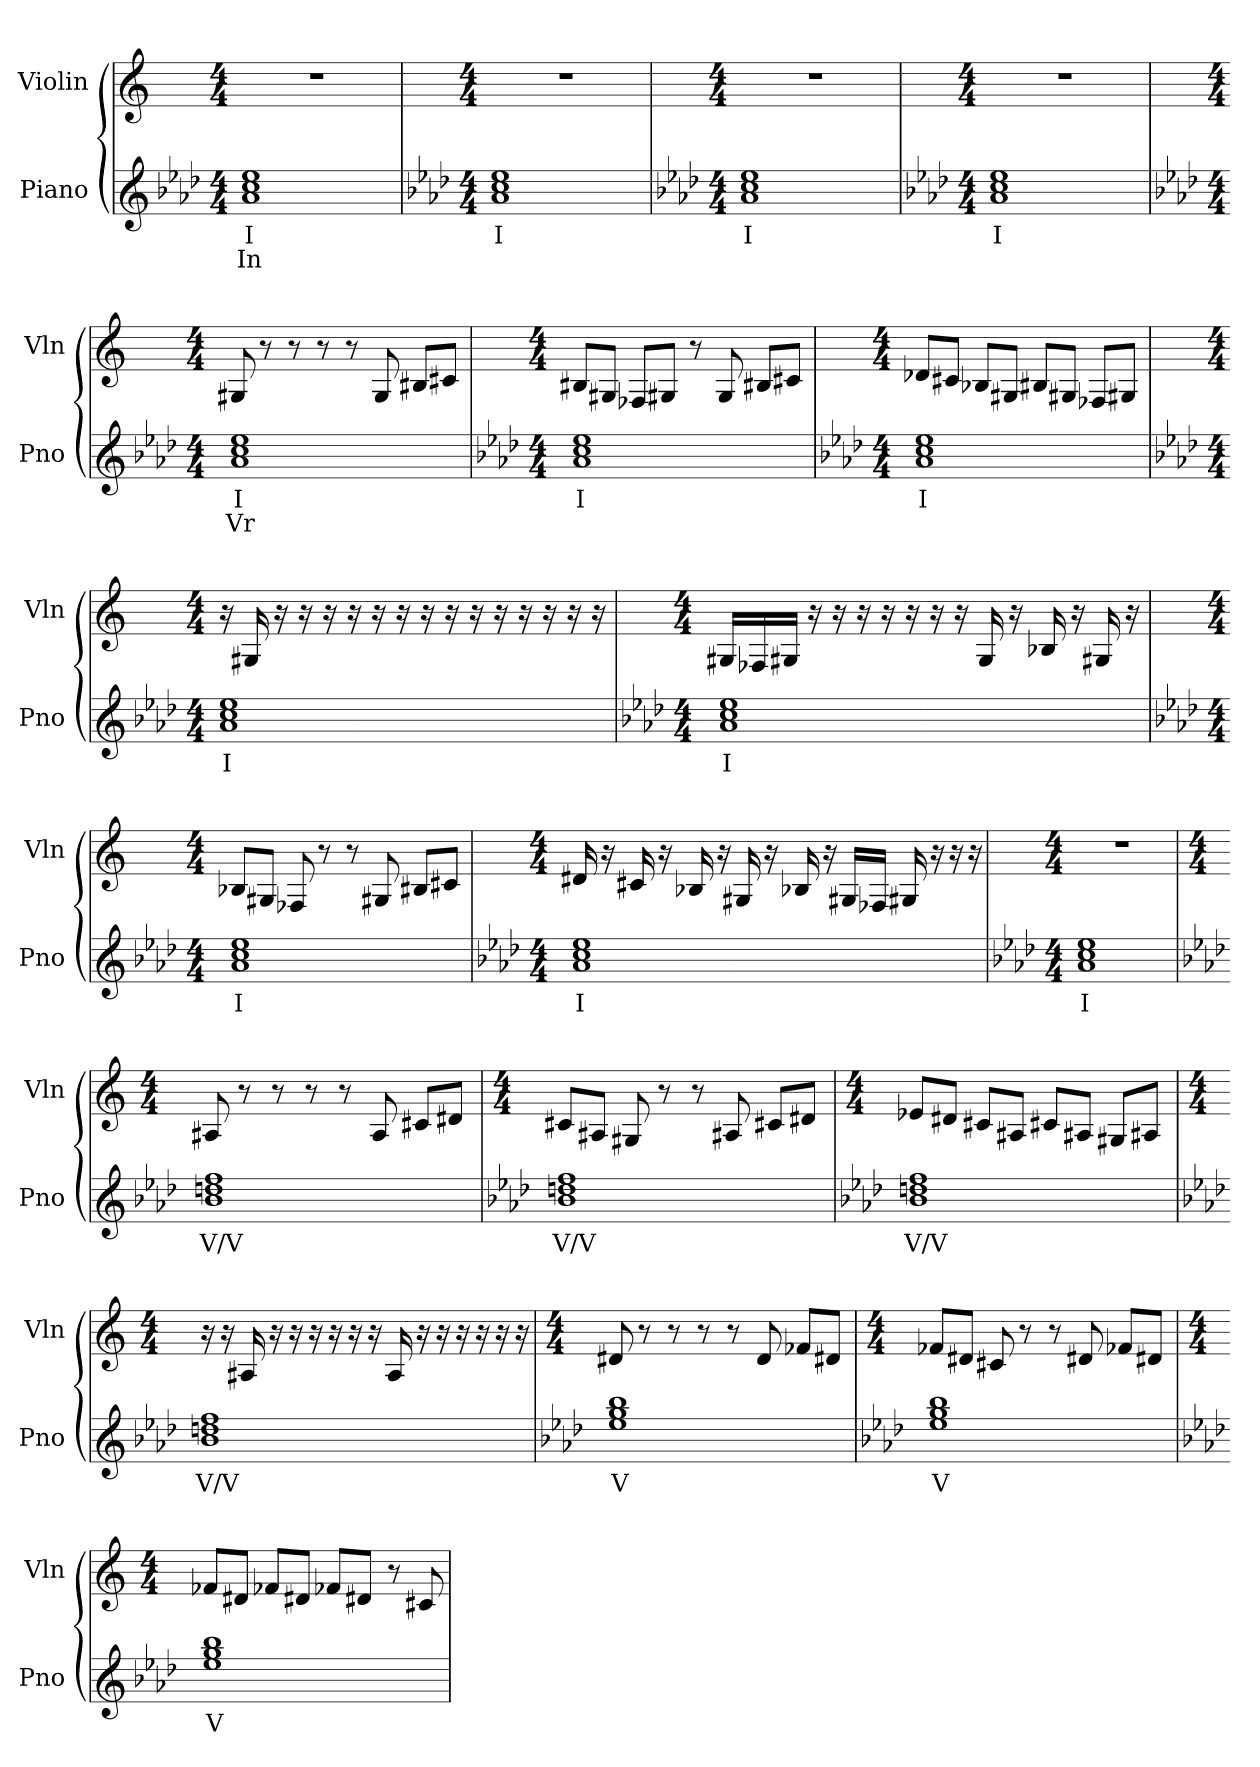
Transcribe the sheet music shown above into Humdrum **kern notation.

**kern	**text	**text	**kern
*part2	*part2	*part2	*part1
*staff2	*staff2	*staff2	*staff1
*I"Piano	*	*	*I"Violin
*I'Pno	*	*	*I'Vln
*k[b-e-a-d-]	*	*	*
*A-:	*	*	*
*M4/4	*	*	*M4/4
=	=	=	=
1a- 1cc 1ee-	I	In	1r
=	=	=	=
*k[b-e-a-d-]	*	*	*
*A-:	*	*	*
*M4/4	*	*	*M4/4
1a- 1cc 1ee-	I	.	1r
=	=	=	=
*k[b-e-a-d-]	*	*	*
*A-:	*	*	*
*M4/4	*	*	*M4/4
1a- 1cc 1ee-	I	.	1r
=	=	=	=
*k[b-e-a-d-]	*	*	*
*A-:	*	*	*
*M4/4	*	*	*M4/4
1a- 1cc 1ee-	I	.	1r
=	=	=	=
*k[b-e-a-d-]	*	*	*
*A-:	*	*	*
*M4/4	*	*	*M4/4
1a- 1cc 1ee-	I	Vr	8G#X
.	.	.	8r
.	.	.	8r
.	.	.	8r
.	.	.	8r
.	.	.	8G#
.	.	.	8B#XL
.	.	.	8c#XJ
=	=	=	=
*k[b-e-a-d-]	*	*	*
*A-:	*	*	*
*M4/4	*	*	*M4/4
1a- 1cc 1ee-	I	.	8B#XL
.	.	.	8G#XJ
.	.	.	8F-XL
.	.	.	8G#XJ
.	.	.	8r
.	.	.	8G#
.	.	.	8B#XL
.	.	.	8c#XJ
=	=	=	=
*k[b-e-a-d-]	*	*	*
*A-:	*	*	*
*M4/4	*	*	*M4/4
1a- 1cc 1ee-	I	.	8d-XL
.	.	.	8c#XJ
.	.	.	8B-XL
.	.	.	8G#XJ
.	.	.	8B#XL
.	.	.	8G#XJ
.	.	.	8F-XL
.	.	.	8G#XJ
=	=	=	=
*k[b-e-a-d-]	*	*	*
*A-:	*	*	*
*M4/4	*	*	*M4/4
1a- 1cc 1ee-	I	.	16r
.	.	.	16G#X
.	.	.	16r
.	.	.	16r
.	.	.	16r
.	.	.	16r
.	.	.	16r
.	.	.	16r
.	.	.	16r
.	.	.	16r
.	.	.	16r
.	.	.	16r
.	.	.	16r
.	.	.	16r
.	.	.	16r
.	.	.	16r
=	=	=	=
*k[b-e-a-d-]	*	*	*
*A-:	*	*	*
*M4/4	*	*	*M4/4
1a- 1cc 1ee-	I	.	16G#XLL
.	.	.	16F-X
.	.	.	16G#XJJ
.	.	.	16r
.	.	.	16r
.	.	.	16r
.	.	.	16r
.	.	.	16r
.	.	.	16r
.	.	.	16r
.	.	.	16G#
.	.	.	16r
.	.	.	16B-X
.	.	.	16r
.	.	.	16G#X
.	.	.	16r
=	=	=	=
*k[b-e-a-d-]	*	*	*
*A-:	*	*	*
*M4/4	*	*	*M4/4
1a- 1cc 1ee-	I	.	8B-XL
.	.	.	8G#XJ
.	.	.	8F-X
.	.	.	8r
.	.	.	8r
.	.	.	8G#X
.	.	.	8B#XL
.	.	.	8c#XJ
=	=	=	=
*k[b-e-a-d-]	*	*	*
*A-:	*	*	*
*M4/4	*	*	*M4/4
1a- 1cc 1ee-	I	.	16d#X
.	.	.	16r
.	.	.	16c#X
.	.	.	16r
.	.	.	16B-X
.	.	.	16r
.	.	.	16G#X
.	.	.	16r
.	.	.	16B-X
.	.	.	16r
.	.	.	16G#XLL
.	.	.	16F-XJJ
.	.	.	16G#X
.	.	.	16r
.	.	.	16r
.	.	.	16r
=	=	=	=
*k[b-e-a-d-]	*	*	*
*A-:	*	*	*
*M4/4	*	*	*M4/4
1a- 1cc 1ee-	I	.	1r
=	=	=	=
*k[b-e-a-d-]	*	*	*
*A-:	*	*	*
*	*	*	*M4/4
1b- 1ddn 1ff	V/V	.	8A#X
.	.	.	8r
.	.	.	8r
.	.	.	8r
.	.	.	8r
.	.	.	8A#
.	.	.	8c#XL
.	.	.	8d#XJ
=	=	=	=
*k[b-e-a-d-]	*	*	*
*A-:	*	*	*
*	*	*	*M4/4
1b- 1ddn 1ff	V/V	.	8c#XL
.	.	.	8A#XJ
.	.	.	8G#X
.	.	.	8r
.	.	.	8r
.	.	.	8A#X
.	.	.	8c#XL
.	.	.	8d#XJ
=	=	=	=
*k[b-e-a-d-]	*	*	*
*A-:	*	*	*
*	*	*	*M4/4
1b- 1ddn 1ff	V/V	.	8e-XL
.	.	.	8d#XJ
.	.	.	8c#XL
.	.	.	8A#XJ
.	.	.	8c#XL
.	.	.	8A#XJ
.	.	.	8G#XL
.	.	.	8A#XJ
=	=	=	=
*k[b-e-a-d-]	*	*	*
*A-:	*	*	*
*	*	*	*M4/4
1b- 1ddn 1ff	V/V	.	16r
.	.	.	16r
.	.	.	16A#X
.	.	.	16r
.	.	.	16r
.	.	.	16r
.	.	.	16r
.	.	.	16r
.	.	.	16r
.	.	.	16A#
.	.	.	16r
.	.	.	16r
.	.	.	16r
.	.	.	16r
.	.	.	16r
.	.	.	16r
=	=	=	=
*k[b-e-a-d-]	*	*	*
*A-:	*	*	*
*	*	*	*M4/4
1ee- 1gg 1bb-	V	.	8d#X
.	.	.	8r
.	.	.	8r
.	.	.	8r
.	.	.	8r
.	.	.	8d#
.	.	.	8f-XL
.	.	.	8d#XJ
=	=	=	=
*k[b-e-a-d-]	*	*	*
*A-:	*	*	*
*	*	*	*M4/4
1ee- 1gg 1bb-	V	.	8f-XL
.	.	.	8d#XJ
.	.	.	8c#X
.	.	.	8r
.	.	.	8r
.	.	.	8d#X
.	.	.	8f-XL
.	.	.	8d#XJ
=	=	=	=
*k[b-e-a-d-]	*	*	*
*A-:	*	*	*
*	*	*	*M4/4
1ee- 1gg 1bb-	V	.	8f-XL
.	.	.	8d#XJ
.	.	.	8f-XL
.	.	.	8d#XJ
.	.	.	8f-XL
.	.	.	8d#XJ
.	.	.	8r
.	.	.	8c#X
=	=	=	=
*-	*-	*-	*-
